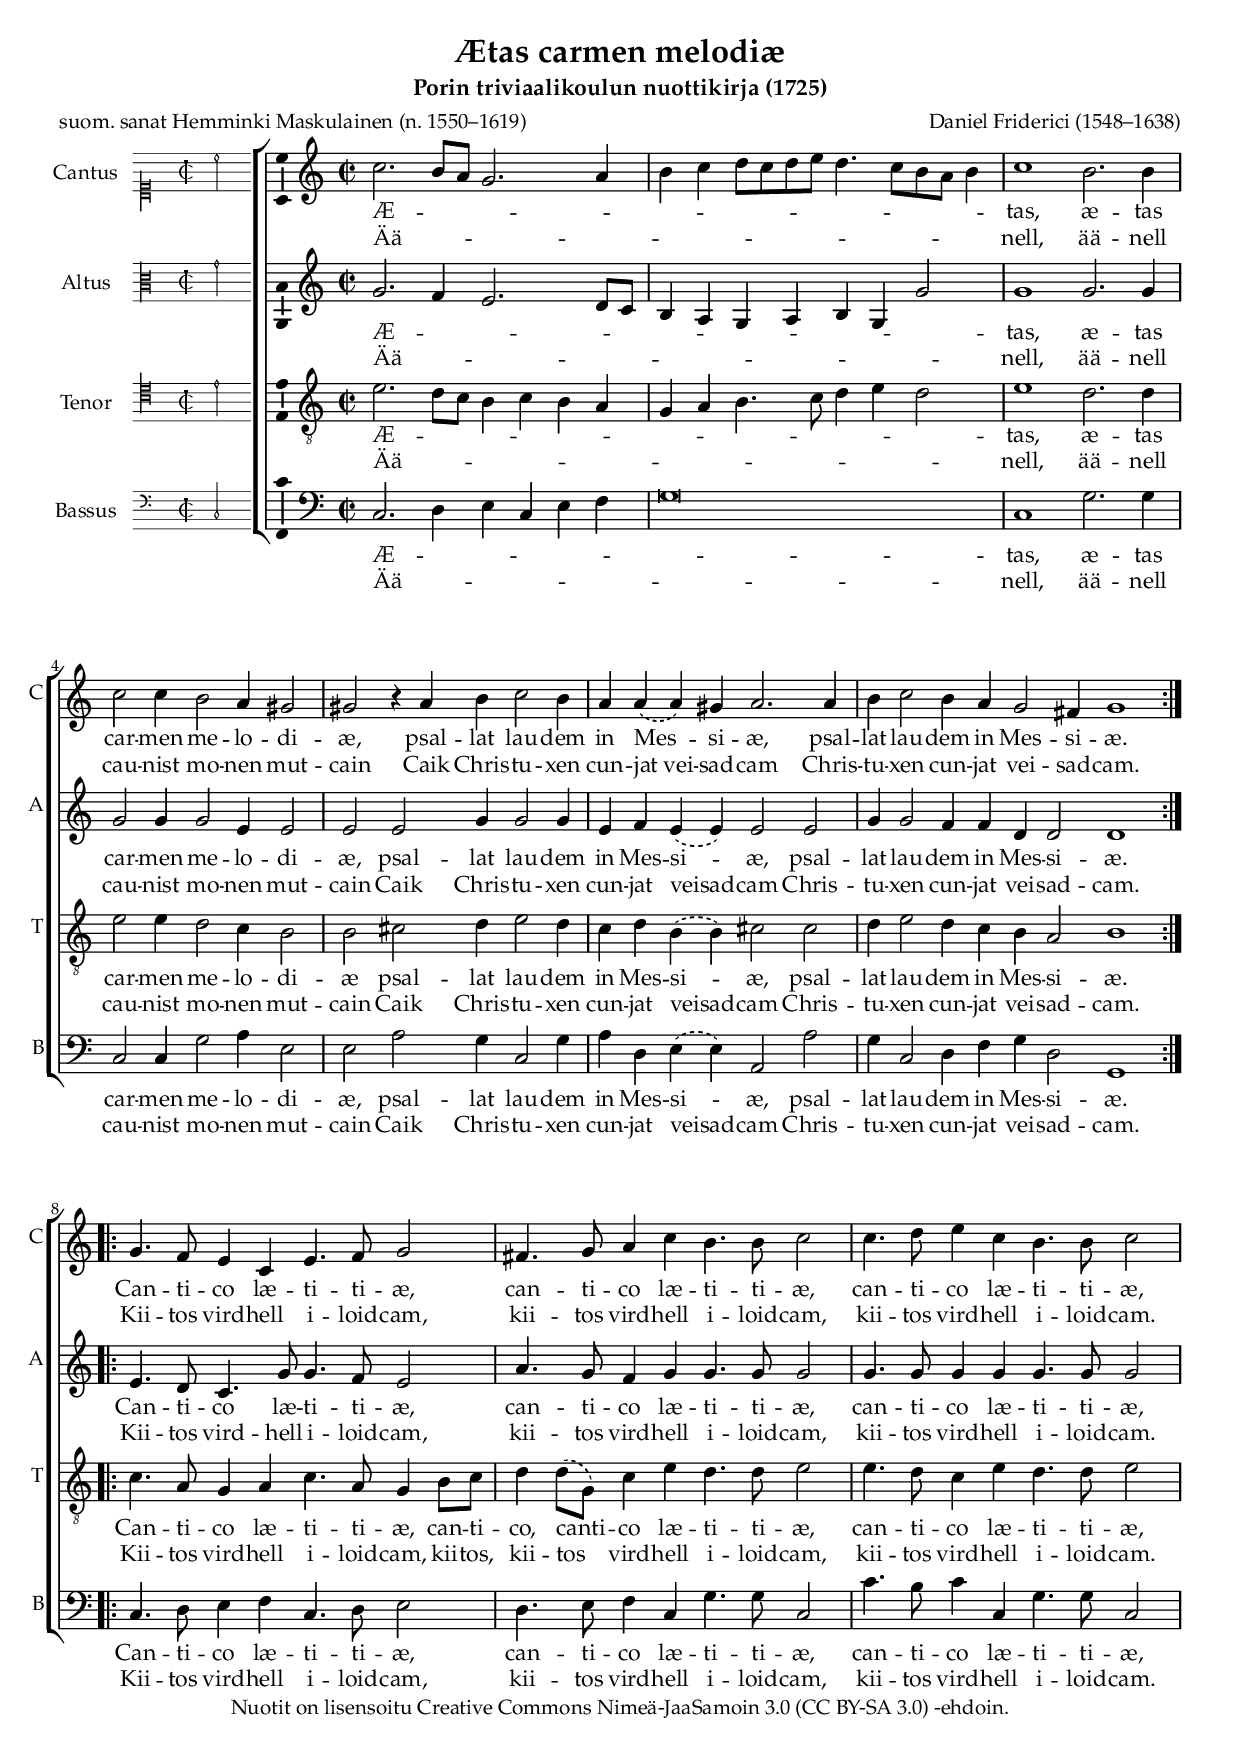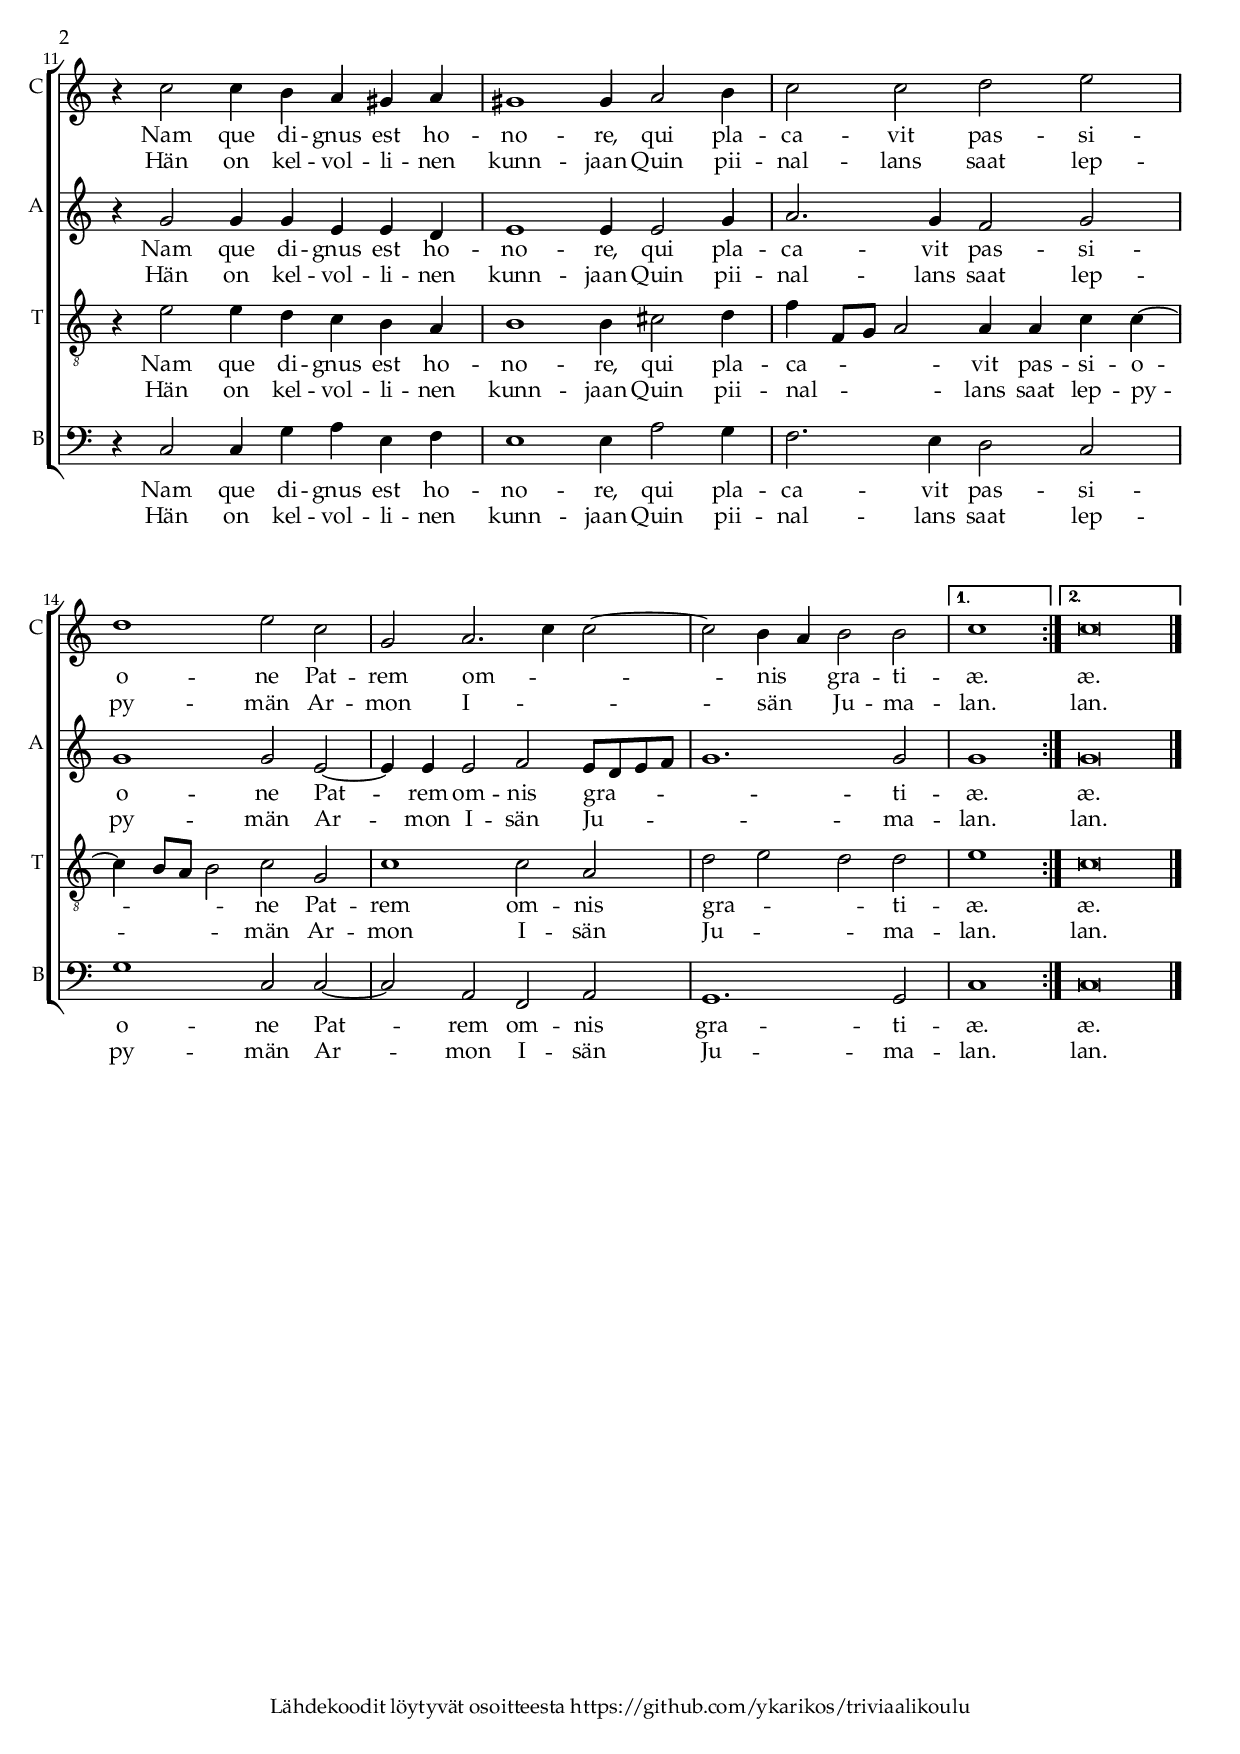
\version "2.19.49"
\include "suomi.ly"

#(set-global-staff-size 18)

global = {
%  \numericTimeSignature
  \time 2/2
	\set Timing.measureLength = #(ly:make-moment 4/2)
%  \autoBeamOff
  \key c \major
  \set Staff.midiInstrument = #"voice oohs"
	\omit Slur
}


SopranoMusic = \relative c'' {
  \set Staff.instrumentName = #"Cantus"
  \set Staff.shortInstrumentName = "C"

	\incipit { \clef "mensural-c1" \key c \major \time 2/2 c''2 }
	\repeat volta 2 {
		c2.( h8 a g2. a4 | h c d8 c d e d4. c8 h a h4) |
		c1 h2. h4 | c2 c4 h2 a4 gis2 | gis r4 a h c2 h4 |
		\undo \omit Slur
		a \slurDashed a( a) gis a2. a4 |
		\set Timing.measureLength = #(ly:make-moment 6/2)
		h c2 h4 a g2 fis4 g1 |
	}
	\repeat volta 2 {
		\set Timing.measureLength = #(ly:make-moment 4/2)
		g4. f8 e4 c e4. f8 g2 | fis4. g8 a4 c h4. h8 c2 |
		c4. d8 e4 c h4. h8 c2 |
		r4 c2 c4 h a gis a | gis1 gis4 a2 h4 | c2 c d e |
		\omit Slur
		d1 e2 c | g \slurSolid a2.( c4 c2~ | c) h4( a) h2 h |
	}
	\alternative {
		{
			\set Timing.measureLength = #(ly:make-moment 2/2)
			c1 |
		}
		{
			\set Timing.measureLength = #(ly:make-moment 4/2)
			c\breve \bar "|."
		}
	}
}

stanzaOneLyrics = \lyricmode {
	Æ -- tas, æ -- tas car -- men me -- lo -- di -- æ,
	psal -- lat lau -- dem in Mes -- si -- æ,
    psal -- lat lau -- dem in Mes -- si -- æ.
	Can -- ti -- co læ -- ti -- ti -- æ,
	can -- ti -- co læ -- ti -- ti -- æ,
	can -- ti -- co læ -- ti -- ti -- æ,
	Nam que di -- gnus est ho -- no -- re,
	qui pla -- ca -- vit pas -- si -- o -- ne
	Pat -- rem om -- nis gra -- ti -- æ. æ.
}

stanzaOneLyricsTenor = \lyricmode {
	Æ -- tas, æ -- tas car -- men me -- lo -- di -- æ
	psal -- lat lau -- dem in Mes -- si -- æ,
    psal -- lat lau -- dem in Mes -- si -- æ.
	Can -- ti -- co læ -- ti -- ti -- æ,
	can -- ti -- co, canti -- co læ -- ti -- ti -- æ,
	can -- ti -- co læ -- ti -- ti -- æ,
	Nam que di -- gnus est ho -- no -- re,
	qui pla -- ca -- vit pas -- si -- o -- ne
	Pat -- rem om -- nis gra -- ti -- æ. æ.
}

stanzaTwoLyrics = \lyricmode {
	Ää -- nell, ää -- nell cau -- nist mo -- nen mut -- cain
	Caik Chris -- tu -- xen cun -- jat veisad -- cam
	Chris -- tu -- xen cun -- jat vei -- sad -- cam.
	Kii -- tos vird -- hell i -- loid -- cam,
	kii -- tos vird -- hell i -- loid -- cam,
	kii -- tos vird -- hell i -- loid -- cam.
	Hän on kel -- vol -- li -- nen kunn -- jaan
	Quin pii -- nal -- lans saat lep -- py -- män
	Ar -- mon I -- sän Ju -- ma -- lan. lan.
}

stanzaTwoLyricsSoprano = \lyricmode {
	Ää -- nell, ää -- nell cau -- nist mo -- nen mut -- cain
	Caik Chris -- tu -- xen cun -- jat_vei -- sad -- cam
	Chris -- tu -- xen cun -- jat vei -- sad -- cam.
	Kii -- tos vird -- hell i -- loid -- cam,
	kii -- tos vird -- hell i -- loid -- cam,
	kii -- tos vird -- hell i -- loid -- cam.
	Hän on kel -- vol -- li -- nen kunn -- jaan
	Quin pii -- nal -- lans saat lep -- py -- män
	Ar -- mon I -- sän Ju -- ma -- lan. lan.
}

stanzaTwoLyricsTenor = \lyricmode {
	Ää -- nell, ää -- nell cau -- nist mo -- nen mut -- cain
	Caik Chris -- tu -- xen cun -- jat veisad -- cam
	Chris -- tu -- xen cun -- jat vei -- sad -- cam.
	Kii -- tos vird -- hell i -- loid -- cam,
	kii -- tos, kii -- tos vird -- hell i -- loid -- cam,
	kii -- tos vird -- hell i -- loid -- cam.
	Hän on kel -- vol -- li -- nen kunn -- jaan
	Quin pii -- nal -- lans saat lep -- py -- män
	Ar -- mon I -- sän Ju -- ma -- lan. lan.
}

AltoMusic = \relative c'' {
  \set Staff.instrumentName = #"Altus"
  \set Staff.shortInstrumentName = "A"

	\incipit { \clef "mensural-c3" \key c \major \time 2/2 g'2 }
	\repeat volta 2 {
		g2.( f4 e2. d8 c | h4 a g a h g g'2) | g1 g2. g4 |
		g2 g4 g2 e4 e2 | e e g4 g2 g4 |
		\undo \omit Slur
		e f \slurDashed e( e) e2 e |
		\set Timing.measureLength = #(ly:make-moment 6/2)
		g4 g2 f4 f d d2 d1
	}
	\repeat volta 2 {
		\set Timing.measureLength = #(ly:make-moment 4/2)
		e4. d8 c4. g'8 g4. f8 e2 | a4. g8 f4 g g4. g8 g2 |
		g4. g8 g4 g g4. g8 g2 |
		r4 g2 g4 g e e d | e1 e4 e2 g4 | a2. g4 f2 g |
		\omit Slur
		g1 g2 e~ | e4 e e2 f \slurSolid e8( d e f | g1.) g2
	}
	\alternative {
		{
			\set Timing.measureLength = #(ly:make-moment 2/2)
			g1 |
		}
		{
			\set Timing.measureLength = #(ly:make-moment 4/2)
			g\breve \bar "|."
		}
	}
}

TenoreMusic = \relative c' {
  \set Staff.instrumentName = #"Tenor"
  \set Staff.shortInstrumentName = "T"

	\incipit { \clef "mensural-c4" \key c \major \time 2/2 e'2 }

	\clef "treble_8"
	\repeat volta 2 {
		e2.( d8 c h4 c h a | g a h4. c8 d4 e d2) |
		e1 d2. d4 | e2 e4 d2 c4 h2 | h2 cis d4 e2 d4 |
		\undo \omit Slur
		c4 d \slurDashed h( h) cis2 cis |
		\set Timing.measureLength = #(ly:make-moment 6/2)
		d4 e2 d4 c h a2 h1
	}
	\repeat volta 2 {
		\set Timing.measureLength = #(ly:make-moment 4/2)
		c4. a8 g4 a c4. a8 g4 h8 c |
		d4  \slurDashed d8( g,) c4 e d4. d8 e2 |
 		e4. d8 c4 e d4. d8 e2 |
		r4 e2 e4 d c h a | h1 h4 cis2 d4 |
		\omit Slur
		f( f,8 g a2) a4 a c c~( | c h8 a h2) c g |
		c1 c2 a | d( e d) d |
	}
	\alternative {
		{
			\set Timing.measureLength = #(ly:make-moment 2/2)
			e1 |
		}
		{
			\set Timing.measureLength = #(ly:make-moment 4/2)
			c\breve \bar "|."
		}
	}

}

BassMusic = \relative c {
  \set Staff.instrumentName = #"Bassus"
  \set Staff.shortInstrumentName = "B"

	\incipit { \clef "mensural-f" \key c \major \time 2/2 c2 }

	\clef bass
	\repeat volta 2 {
		c2.( d4 e c e f | g\breve) | c,1 g'2. g4 |
		c,2 c4 g'2 a4 e2 | e a g4 c,2 g'4 |
		\undo \omit Slur
		a d, \slurDashed e( e) a,2 a' |
		g4 c,2 d4 f g d2 g,1
	}
	\repeat volta 2 {
		\omit Slur
		c4. d8 e4 f c4. d8 e2 | d4. e8 f4 c g'4. g8 c,2 |
		c'4. h8 c4 c,4 g'4. g8 c,2 |
		r4 c2 c4 g' a e f | e1 e4 a2 g4 | f2. e4 d2 c |
		g'1 c,2 c~ | c a f a | g1. g2 |
	}
	\alternative {
		{
			\set Timing.measureLength = #(ly:make-moment 2/2)
			c1 |
		}
		{
			\set Timing.measureLength = #(ly:make-moment 4/2)
			c\breve \bar "|."
		}
	}
}

\include "aetas-carmen-melodiae.header.ily"

\header {
  title = "Ætas carmen melodiæ"
}

\score {
  \new ChoirStaff <<
    \new Staff <<
      \new Voice = "Soprano" {
		\global
        \SopranoMusic
      }
     \new Lyrics \lyricsto "Soprano" {
       \stanzaOneLyrics
     }
     \new Lyrics \lyricsto "Soprano" {
       \stanzaTwoLyricsSoprano
     }
    >>
    \new Staff <<
      \new Voice = "Alto" {
        \global
        \AltoMusic
      }
     \new Lyrics \lyricsto "Alto" {
       \stanzaOneLyrics
     }
     \new Lyrics \lyricsto "Alto" {
       \stanzaTwoLyrics
     }
    >>
    \new Staff <<
      \new Voice = "Tenore" {
        \global
        \TenoreMusic
      }
      \new Lyrics \lyricsto "Tenore" {
       \stanzaOneLyricsTenor
      }
      \new Lyrics \lyricsto "Tenore" {
       \stanzaTwoLyricsTenor
      }
    >>
    \new Staff <<
      \new Voice = "Bass" {
        \global
        \BassMusic
      }
      \new Lyrics \lyricsto "Bass" {
       \stanzaOneLyrics
      }
      \new Lyrics \lyricsto "Bass" {
       \stanzaTwoLyrics
      }
    >>
  >>
  \midi {
    \tempo 4 = 160
  }
  \layout {
    \context {
      \Voice
      \consists "Ambitus_engraver"
%		\hide Slur
    }
    indent = 3.5\cm
    incipit-width = 2\cm
    \context {
     \Staff \RemoveEmptyStaves
    }
    \context {
     \Score
     \override VerticalAxisGroup.remove-first = ##t
    }
  }
}
